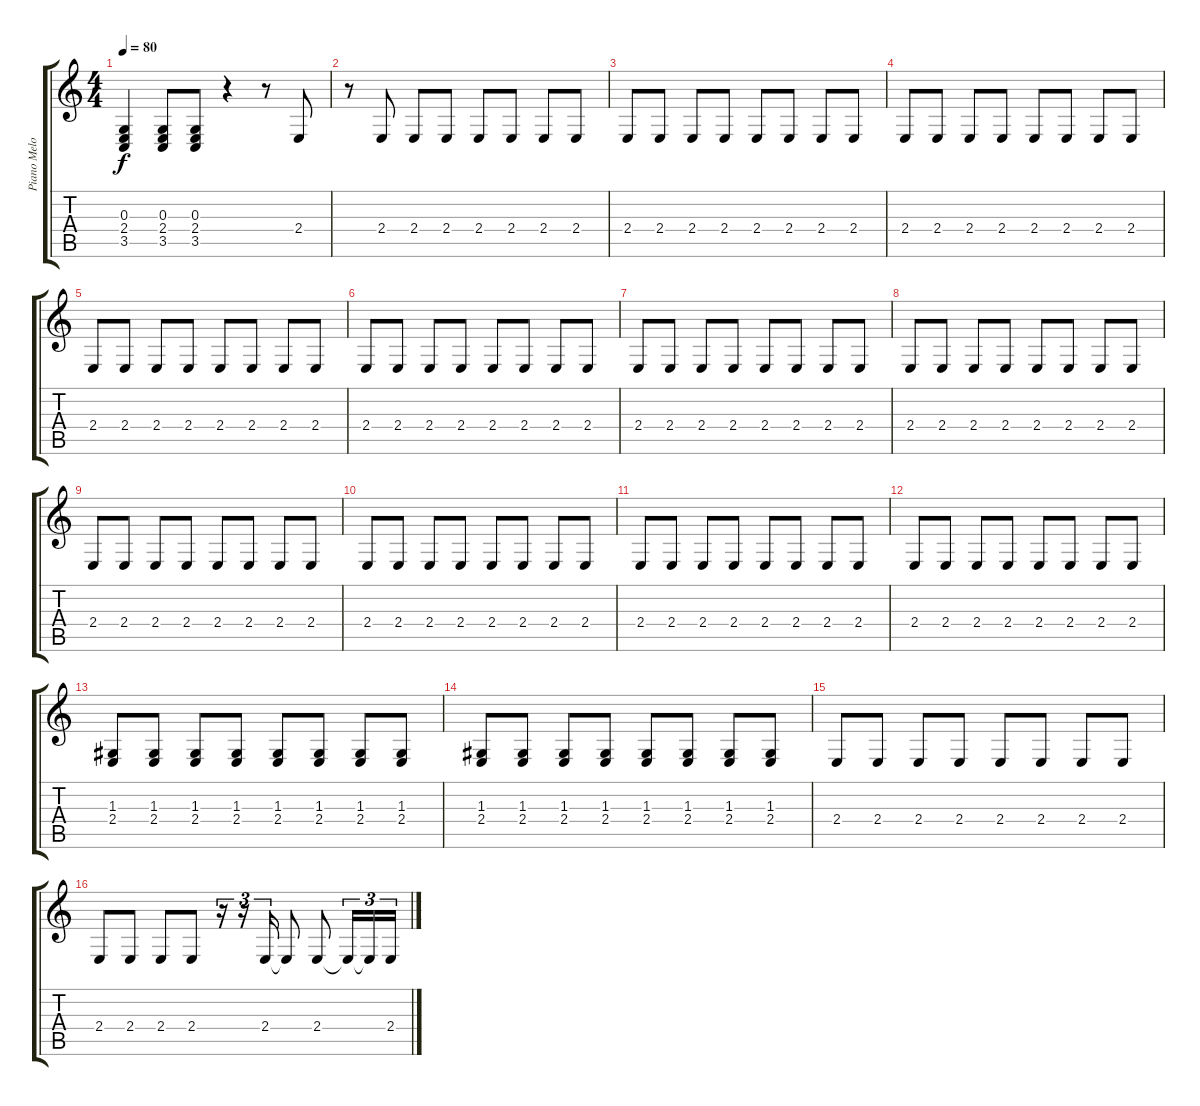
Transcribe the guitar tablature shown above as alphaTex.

\track ("Piano Melody" "Piano Melo") {instrument acousticgrandpiano}
\staff {score tabs}
\tuning (E4 B3 G3 D3 A2 E2) {hide}
\ts (4 4)
\tempo 80
\clef g2
\ks c
(0.3 2.4 3.5).4{dy f} (0.3 2.4 3.5).8 (0.3 2.4 3.5).8 r.4 r.8 2.4.8 |
r.8 2.4.8 2.4.8 2.4.8 2.4.8 2.4.8 2.4.8 2.4.8 |
2.4.8 2.4.8 2.4.8 2.4.8 2.4.8 2.4.8 2.4.8 2.4.8 |
2.4.8 2.4.8 2.4.8 2.4.8 2.4.8 2.4.8 2.4.8 2.4.8 |
2.4.8 2.4.8 2.4.8 2.4.8 2.4.8 2.4.8 2.4.8 2.4.8 |
2.4.8 2.4.8 2.4.8 2.4.8 2.4.8 2.4.8 2.4.8 2.4.8 |
2.4.8 2.4.8 2.4.8 2.4.8 2.4.8 2.4.8 2.4.8 2.4.8 |
2.4.8 2.4.8 2.4.8 2.4.8 2.4.8 2.4.8 2.4.8 2.4.8 |
2.4.8 2.4.8 2.4.8 2.4.8 2.4.8 2.4.8 2.4.8 2.4.8 |
2.4.8 2.4.8 2.4.8 2.4.8 2.4.8 2.4.8 2.4.8 2.4.8 |
2.4.8 2.4.8 2.4.8 2.4.8 2.4.8 2.4.8 2.4.8 2.4.8 |
2.4.8 2.4.8 2.4.8 2.4.8 2.4.8 2.4.8 2.4.8 2.4.8 |
(1.3 2.4).8 (1.3 2.4).8 (1.3 2.4).8 (1.3 2.4).8 (1.3 2.4).8 (1.3 2.4).8 (1.3 2.4).8 (1.3 2.4).8 |
(1.3 2.4).8 (1.3 2.4).8 (1.3 2.4).8 (1.3 2.4).8 (1.3 2.4).8 (1.3 2.4).8 (1.3 2.4).8 (1.3 2.4).8 |
2.4.8 2.4.8 2.4.8 2.4.8 2.4.8 2.4.8 2.4.8 2.4.8 |
2.4.8 2.4.8 2.4.8 2.4.8 r.16{tu (3 2)} r.16{tu (3 2)} 2.4.16{tu (3 2)} 2.4{t}.8 2.4.8 2.4{t}.16{tu (3 2)} 2.4{t}.16{tu (3 2)} 2.4.16{tu (3 2)}
